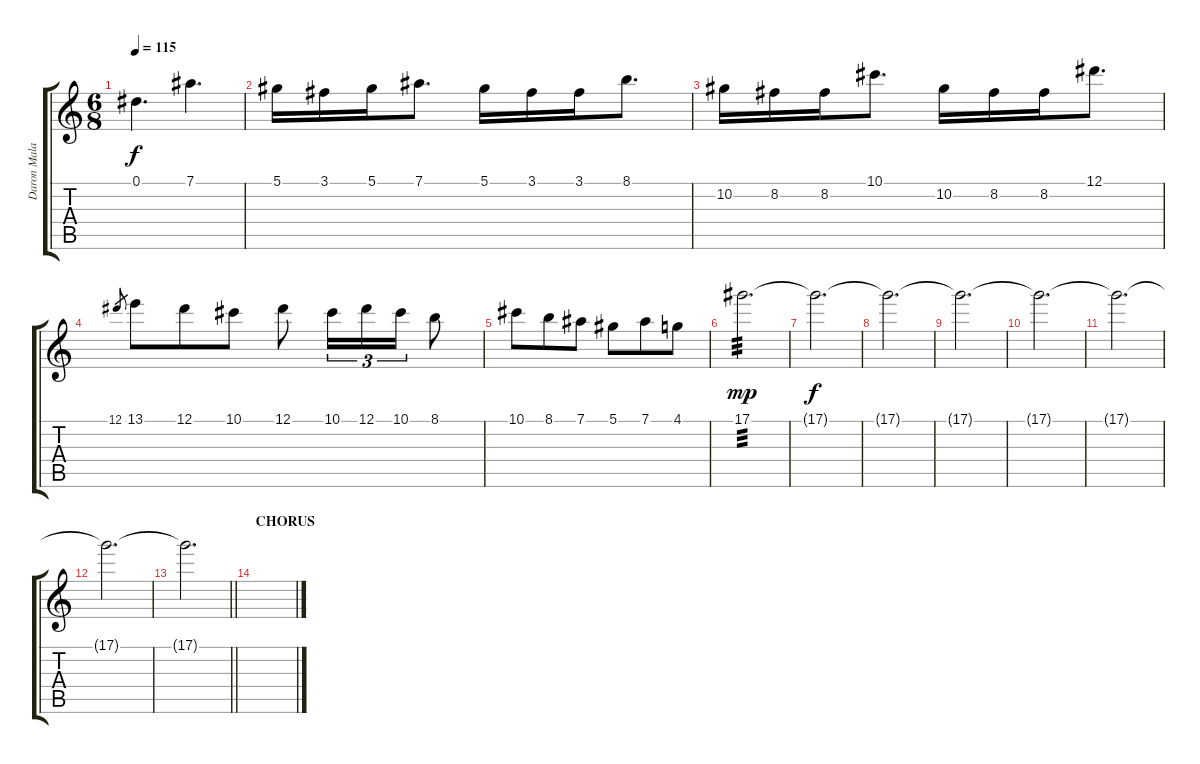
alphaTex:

\track ("Daron Malakian solo guitar 2" "Daron Mala") {instrument acousticguitarsteel}
\staff {score tabs}
\tuning (Eb4 Bb3 Gb3 Db3 Ab2 Eb2) {hide}
\ts (6 8)
\tempo 115
\clef g2
\ks c
0.1.4{d dy f} 7.1.4{d} |
5.1.16 3.1.16 5.1.16 7.1.8{d} 5.1.16 3.1.16 3.1.16 8.1.8{d} |
10.2.16 8.2.16 8.2.16 10.1.8{d} 10.2.16 8.2.16 8.2.16 12.1.8{d} |
12.1.8{gr} 13.1.8 12.1.8 10.1.8 12.1.8 10.1.16{tu (3 2)} 12.1.16{tu (3 2)} 10.1.16{tu (3 2)} 8.1.8 |
10.1.8 8.1.8 7.1.8 5.1.8 7.1.8 4.1.8 |
17.1.2{d tp 3 dy mp} |
17.1{t}.2{d dy f} |
17.1{t}.2{d} |
17.1{t}.2{d} |
17.1{t}.2{d} |
17.1{t}.2{d} |
17.1{t}.2{d} |
\barLineRight lightlight
17.1{t}.2{d} |
\section ("" "CHORUS")
